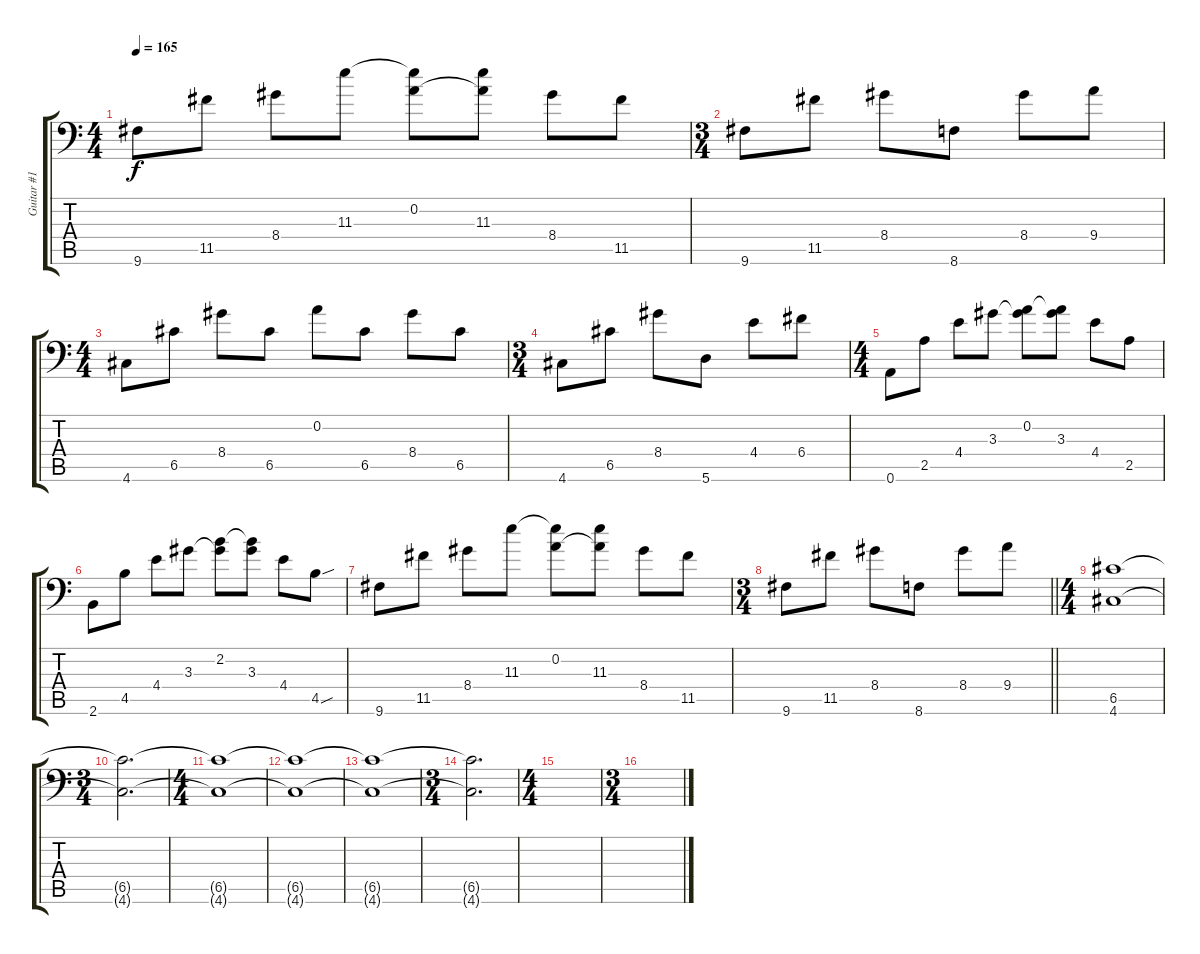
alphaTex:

\track ("Guitar #1" "Guitar #1") {instrument distortionguitar}
\staff {score tabs}
\tuning (D4 A3 F3 C3 G2 A1) {hide}
\ts (4 4)
\tempo 165
\clef f4
\ks c
9.6.8{dy f} 11.5.8 8.4.8 11.3.8 (0.2 11.3{t}).8 (0.2{t} 11.3).8 8.4.8 11.5.8 |
\ts (3 4)
9.6.8 11.5.8 8.4.8 8.6.8 8.4.8 9.4.8 |
\ts (4 4)
4.6.8 6.5.8 8.4.8 6.5.8 0.2.8 6.5.8 8.4.8 6.5.8 |
\ts (3 4)
4.6.8 6.5.8 8.4.8 5.6.8 4.4.8 6.4.8 |
\ts (4 4)
0.6.8 2.5.8 4.4.8 3.3.8 (0.2 3.3{t}).8 (0.2{t} 3.3).8 4.4.8 2.5.8 |
2.6.8 4.5.8 4.4.8 3.3.8 (2.2 3.3{t}).8 (2.2{t} 3.3).8 4.4.8 4.5{sou}.8 |
9.6.8 11.5.8 8.4.8 11.3.8 (0.2 11.3{t}).8 (0.2{t} 11.3).8 8.4.8 11.5.8 |
\ts (3 4)
\barLineRight lightlight
9.6.8 11.5.8 8.4.8 8.6.8 8.4.8 9.4.8 |
\ts (4 4)
\section ("" "")
(6.5 4.6).1{volume 8} |
\ts (3 4)
(6.5{t} 4.6{t}).2{d} |
\ts (4 4)
(6.5{t} 4.6{t}).1{volume 4} |
(6.5{t} 4.6{t}).1 |
(6.5{t} 4.6{t}).1{volume 0} |
\ts (3 4)
(6.5{t} 4.6{t}).2{d} |
\ts (4 4)
|
\ts (3 4)
